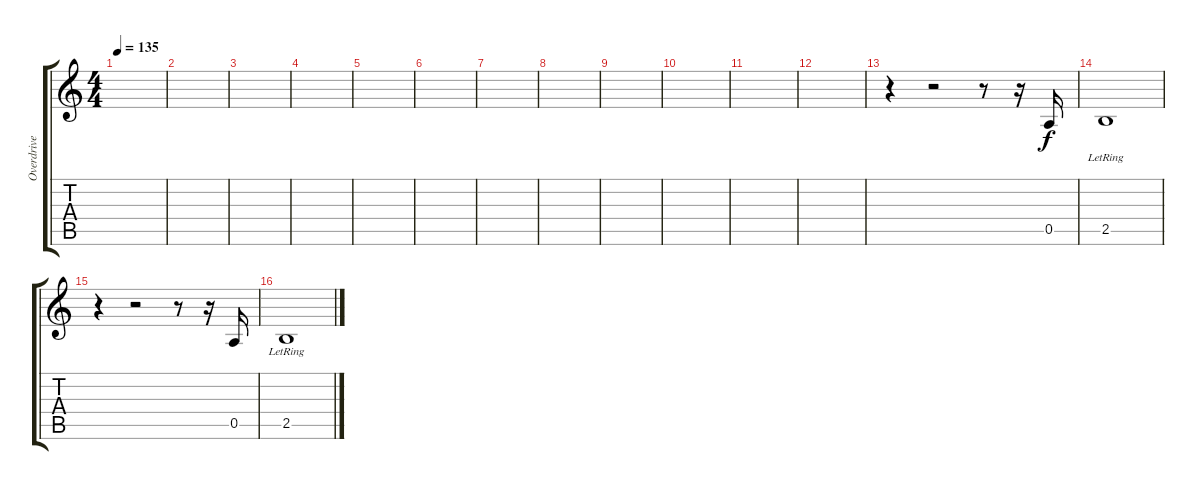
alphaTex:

\track ("Overdrive (Pete)" "Overdrive ") {instrument overdrivenguitar}
\staff {score tabs}
\tuning (E4 B3 G3 D3 A2 E2) {hide}
\ts (4 4)
\tempo 135
\clef g2
\ks c
|
|
|
|
|
|
|
|
|
|
|
|
r.4 r.2 r.8 r.16 0.5.16{volume 12 balance 1} |
2.5{lr}.1 |
r.4 r.2 r.8 r.16 0.5.16 |
2.5{lr}.1
